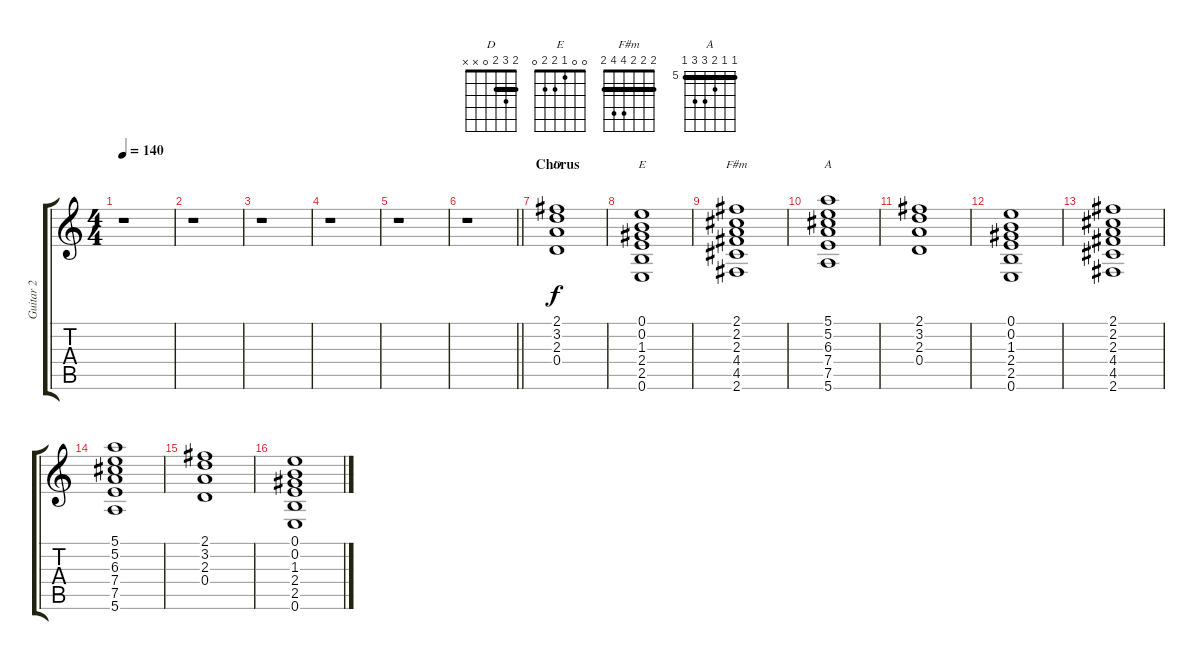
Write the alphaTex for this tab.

\track ("Guitar 2" "Guitar 2") {instrument overdrivenguitar}
\staff {score tabs}
\tuning (E4 B3 G3 D3 A2 E2) {hide}
\chord ("D" 2 3 2 0 x x) {barre 2}
\chord ("E" 0 0 1 2 2 0)
\chord ("F#m" 2 2 2 4 4 2) {barre 2}
\chord ("A" 5 5 6 7 7 5) {firstfret 5 barre 5}
\ts (4 4)
\tempo 140
\clef g2
\ks c
r.1{dy f} |
r.1 |
r.1 |
r.1 |
r.1 |
\barLineRight lightlight
r.1 |
\section ("" "Chorus")
(2.1 3.2 2.3 0.4).1{ch "D"} |
(0.1 0.2 1.3 2.4 2.5 0.6).1{ch "E"} |
(2.1 2.2 2.3 4.4 4.5 2.6).1{ch "F#m"} |
(5.1 5.2 6.3 7.4 7.5 5.6).1{ch "A"} |
(2.1 3.2 2.3 0.4).1 |
(0.1 0.2 1.3 2.4 2.5 0.6).1 |
(2.1 2.2 2.3 4.4 4.5 2.6).1 |
(5.1 5.2 6.3 7.4 7.5 5.6).1 |
(2.1 3.2 2.3 0.4).1 |
(0.1 0.2 1.3 2.4 2.5 0.6).1
